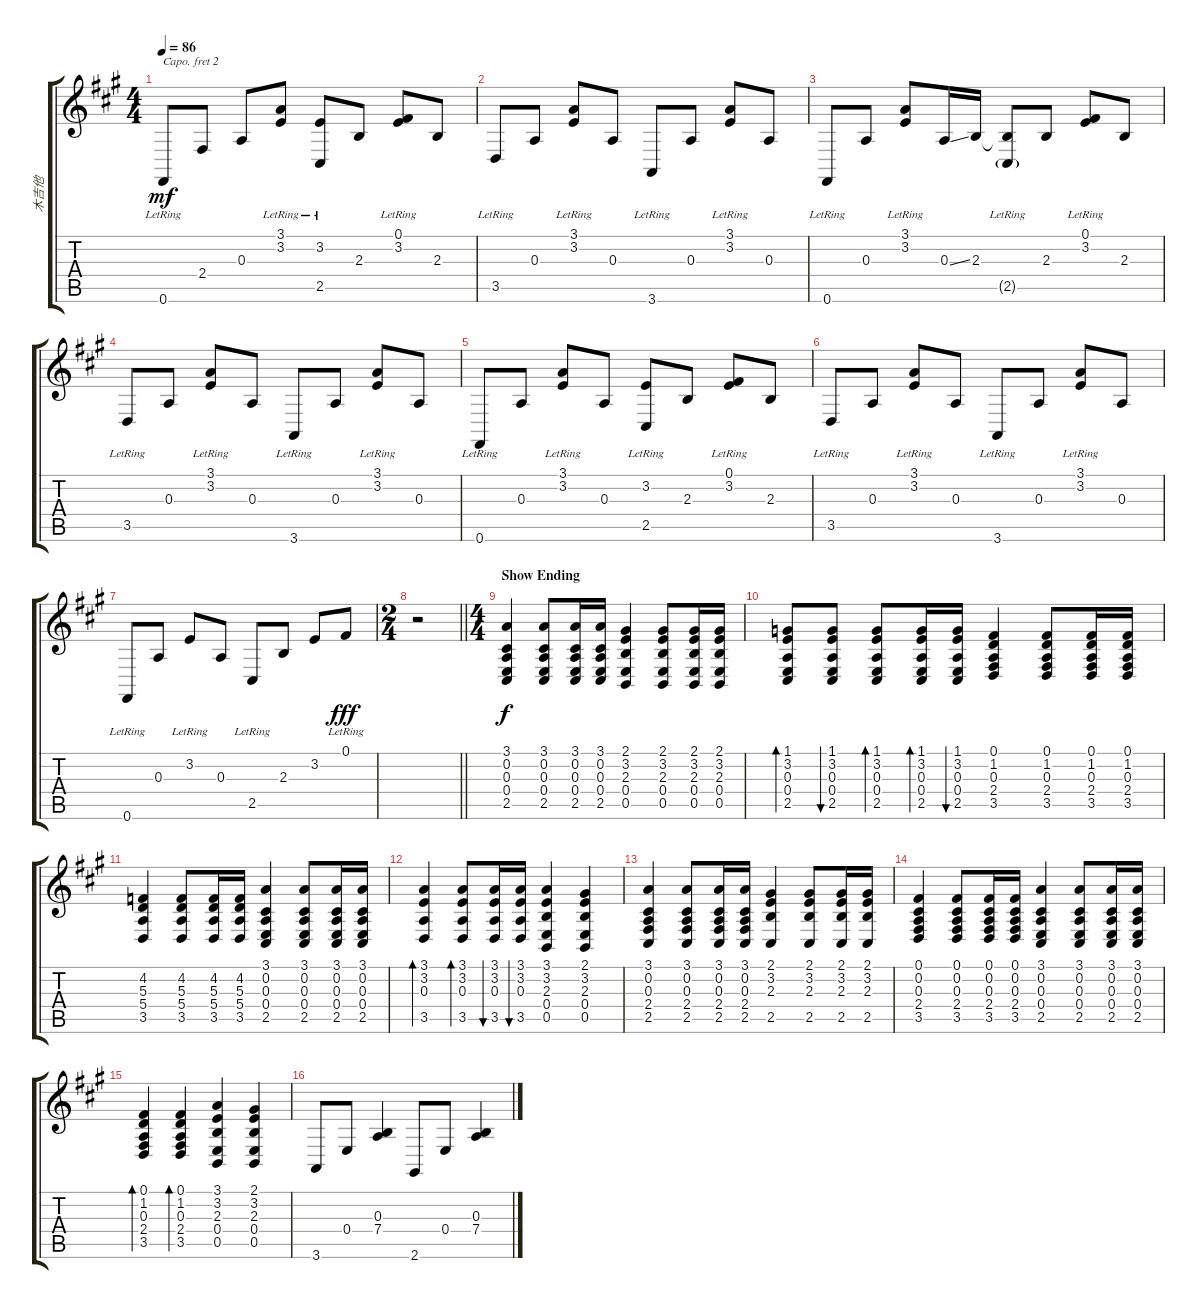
\track ("木吉他" "木吉他") {instrument violin}
\staff {score tabs}
\capo 2
\tuning (E4 B3 G3 D3 A2 E2) {hide}
\ts (4 4)
\tempo 86
\clef g2
\ks a
0.6{lr}.8{dy mf} 2.4.8 0.3.8 (3.1{lr} 3.2{lr}).8 (3.2 2.5{lr}).8 2.3.8 (0.1{lr} 3.2{lr}).8 2.3.8 |
3.5{lr}.8 0.3.8 (3.1{lr} 3.2{lr}).8 0.3.8 3.6{lr}.8 0.3.8 (3.1{lr} 3.2{lr}).8 0.3.8 |
0.6{lr}.8 0.3.8 (3.1{lr} 3.2{lr}).8 0.3{ss}.16 2.3.16 (2.3{t} 2.5{g lr}).8 2.3.8 (0.1{lr} 3.2{lr}).8 2.3.8 |
3.5{lr}.8 0.3.8 (3.1{lr} 3.2{lr}).8 0.3.8 3.6{lr}.8 0.3.8 (3.1{lr} 3.2{lr}).8 0.3.8 |
0.6{lr}.8 0.3.8 (3.1{lr} 3.2{lr}).8 0.3.8 (3.2 2.5{lr}).8 2.3.8 (0.1{lr} 3.2{lr}).8 2.3.8 |
3.5{lr}.8 0.3.8 (3.1{lr} 3.2{lr}).8 0.3.8 3.6{lr}.8 0.3.8 (3.1{lr} 3.2{lr}).8 0.3.8 |
0.6{lr}.8 0.3.8 3.2{lr}.8 0.3.8 2.5{lr}.8 2.3.8 3.2.8 0.1{lr}.8{dy fff} |
\ts (2 4)
\barLineRight lightlight
r.2 |
\ts (4 4)
\section ("" "Show Ending")
(3.1 0.2 0.3 0.4 2.5).4{dy f} (3.1 0.2 0.3 0.4 2.5).8 (3.1 0.2 0.3 0.4 2.5).16 (3.1 0.2 0.3 0.4 2.5).16 (2.1 3.2 2.3 0.4 0.5).4 (2.1 3.2 2.3 0.4 0.5).8 (2.1 3.2 2.3 0.4 0.5).16 (2.1 3.2 2.3 0.4 0.5).16 |
(1.1 3.2 0.3 0.4 2.5).8{bd 60} (1.1 3.2 0.3 0.4 2.5).8{bu 60} (1.1 3.2 0.3 0.4 2.5).8{bd 60} (1.1 3.2 0.3 0.4 2.5).16{bd 60} (1.1 3.2 0.3 0.4 2.5).16{bu 60} (0.1 1.2 0.3 2.4 3.5).4 (0.1 1.2 0.3 2.4 3.5).8 (0.1 1.2 0.3 2.4 3.5).16 (0.1 1.2 0.3 2.4 3.5).16 |
(4.2 5.3 5.4 3.5).4 (4.2 5.3 5.4 3.5).8 (4.2 5.3 5.4 3.5).16 (4.2 5.3 5.4 3.5).16 (3.1 0.2 0.3 0.4 2.5).4 (3.1 0.2 0.3 0.4 2.5).8 (3.1 0.2 0.3 0.4 2.5).16 (3.1 0.2 0.3 0.4 2.5).16 |
(3.1 3.2 0.3 3.5).4{bd 60} (3.1 3.2 0.3 3.5).8{bd 60} (3.1 3.2 0.3 3.5).16{bu 60} (3.1 3.2 0.3 3.5).16{bu 60} (3.1 3.2 2.3 0.4 0.5).4 (2.1 3.2 2.3 0.4 0.5).4 |
(3.1 0.2 0.3 2.4 2.5).4 (3.1 0.2 0.3 2.4 2.5).8 (3.1 0.2 0.3 2.4 2.5).16 (3.1 0.2 0.3 2.4 2.5).16 (2.1 3.2 2.3 2.5).4 (2.1 3.2 2.3 2.5).8 (2.1 3.2 2.3 2.5).16 (2.1 3.2 2.3 2.5).16 |
(0.1 0.2 0.3 2.4 3.5).4 (0.1 0.2 0.3 2.4 3.5).8 (0.1 0.2 0.3 2.4 3.5).16 (0.1 0.2 0.3 2.4 3.5).16 (3.1 0.2 0.3 0.4 2.5).4 (3.1 0.2 0.3 0.4 2.5).8 (3.1 0.2 0.3 0.4 2.5).16 (3.1 0.2 0.3 0.4 2.5).16 |
\section ("" "")
(0.1 1.2 0.3 2.4 3.5).4{bd 30} (0.1 1.2 0.3 2.4 3.5).4{bd 30} (3.1 3.2 2.3 0.4 0.5).4 (2.1 3.2 2.3 0.4 0.5).4 |
3.6.8 0.4.8 (0.3 7.4).4 2.6.8 0.4.8 (0.3 7.4).4
